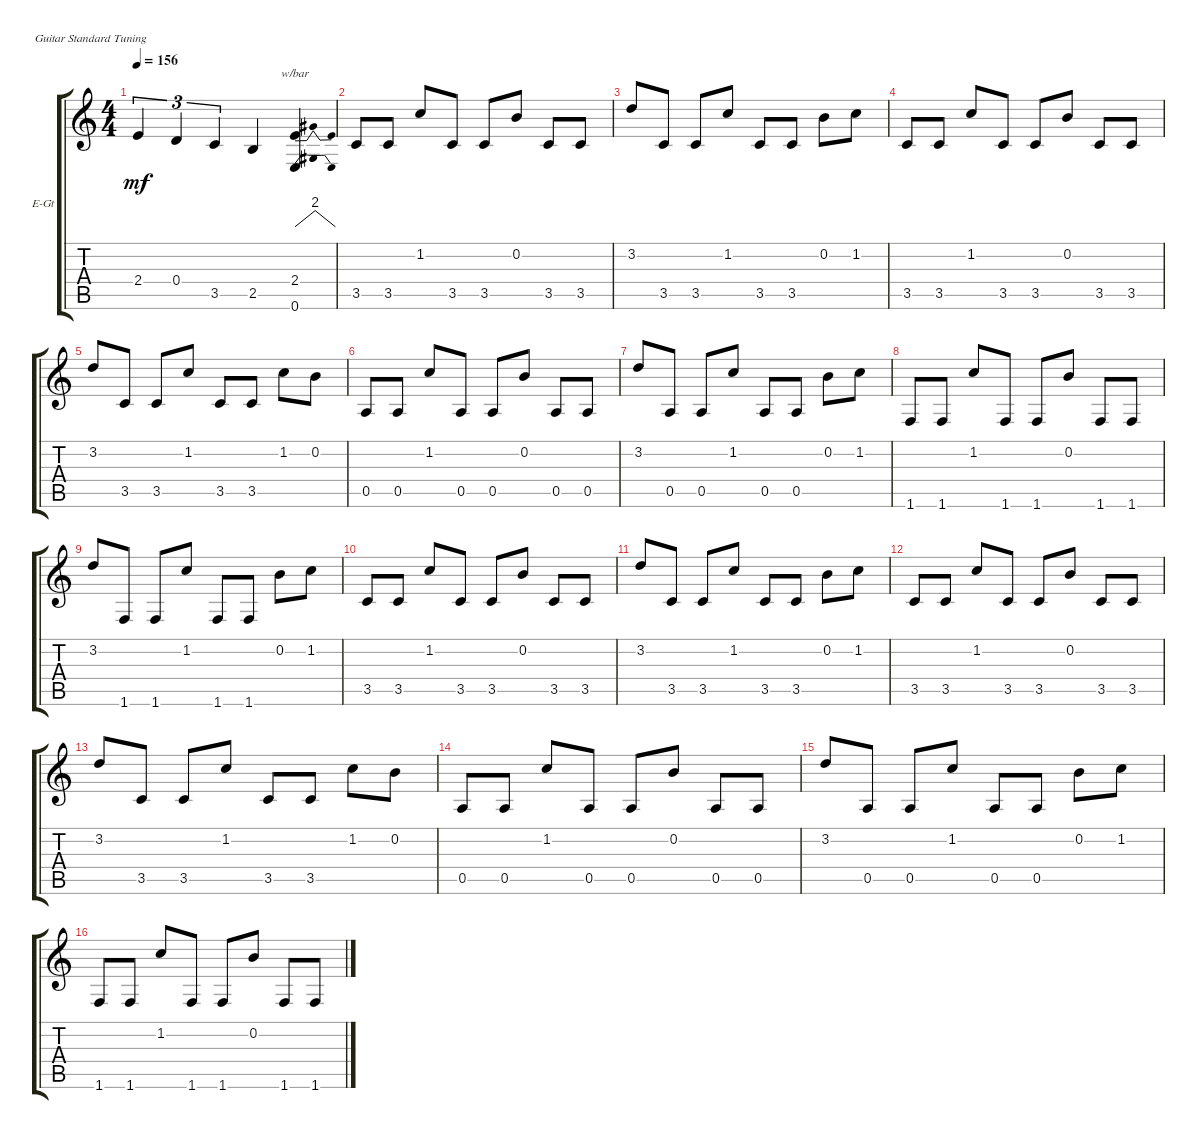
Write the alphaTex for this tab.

\defaultSystemsLayout 4
\bracketExtendMode groupsimilarinstruments
\firstSystemTrackNameOrientation horizontal
\otherSystemsTrackNameOrientation horizontal
\track ("Electric Guitar" "E-Gt") {instrument overdrivenguitar}
\staff {score tabs}
\tuning (E4 B3 G3 D3 A2 E2)
\ts (4 4)
\tempo 156
\clef g2
\scale
0.487395
\ks c
2.4.4{tu (3 2) dy mf instrument overdrivenguitar} 0.4.4{tu (3 2)} 3.5.4{tu (3 2)} 2.5.4 (0.6 2.4).4{tbe (dip default 0 0 14.399999999999999 8 15 8 30 0)} |
\scale
0.256303 3.5.8 3.5.8 1.2.8 3.5.8 3.5.8 0.2.8 3.5.8 3.5.8 |
\scale
0.256303 3.2.8 3.5.8 3.5.8 1.2.8 3.5.8 3.5.8 0.2.8 1.2.8 |
\scale
0.333333 3.5.8 3.5.8 1.2.8 3.5.8 3.5.8 0.2.8 3.5.8 3.5.8 |
\scale
0.333333 3.2.8 3.5.8 3.5.8 1.2.8 3.5.8 3.5.8 1.2.8 0.2.8 |
\scale
0.333333 0.5.8 0.5.8 1.2.8 0.5.8 0.5.8 0.2.8 0.5.8 0.5.8 |
\scale
0.333333 3.2.8 0.5.8 0.5.8 1.2.8 0.5.8 0.5.8 0.2.8 1.2.8 |
\scale
0.333333 1.6.8 1.6.8 1.2.8 1.6.8 1.6.8 0.2.8 1.6.8 1.6.8 |
\scale
0.333333 3.2.8 1.6.8 1.6.8 1.2.8 1.6.8 1.6.8 0.2.8 1.2.8 |
\scale
0.333333 3.5.8 3.5.8 1.2.8 3.5.8 3.5.8 0.2.8 3.5.8 3.5.8 |
\scale
0.333333 3.2.8 3.5.8 3.5.8 1.2.8 3.5.8 3.5.8 0.2.8 1.2.8 |
\scale
0.333333 3.5.8 3.5.8 1.2.8 3.5.8 3.5.8 0.2.8 3.5.8 3.5.8 |
\scale
0.333333 3.2.8 3.5.8 3.5.8 1.2.8 3.5.8 3.5.8 1.2.8 0.2.8 |
\scale
0.333333 0.5.8 0.5.8 1.2.8 0.5.8 0.5.8 0.2.8 0.5.8 0.5.8 |
\scale
0.333333 3.2.8 0.5.8 0.5.8 1.2.8 0.5.8 0.5.8 0.2.8 1.2.8 |
\scale
0.333333 1.6.8 1.6.8 1.2.8 1.6.8 1.6.8 0.2.8 1.6.8 1.6.8
